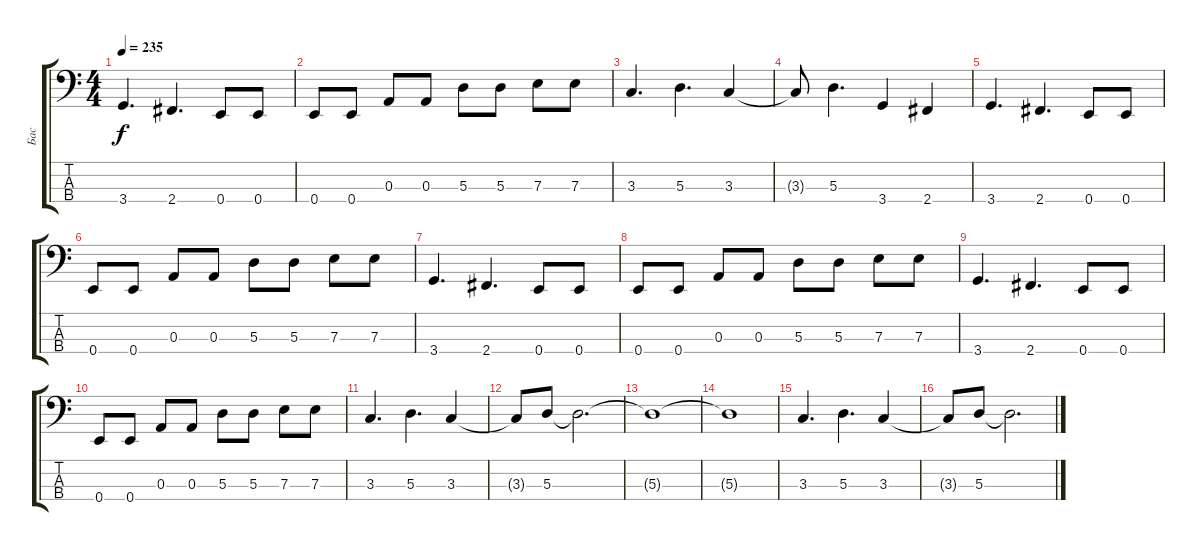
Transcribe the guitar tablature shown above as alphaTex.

\track ("Бас" "Бас") {instrument electricbassfinger}
\staff {score tabs}
\tuning (G2 D2 A1 E1) {hide}
\ts (4 4)
\tempo 235
\clef f4
\ks c
3.4.4{d dy f} 2.4.4{d} 0.4.8 0.4.8 |
0.4.8 0.4.8 0.3.8 0.3.8 5.3.8 5.3.8 7.3.8 7.3.8 |
3.3.4{d} 5.3.4{d} 3.3.4 |
3.3{t}.8 5.3.4{d} 3.4.4 2.4.4 |
3.4.4{d} 2.4.4{d} 0.4.8 0.4.8 |
0.4.8 0.4.8 0.3.8 0.3.8 5.3.8 5.3.8 7.3.8 7.3.8 |
3.4.4{d} 2.4.4{d} 0.4.8 0.4.8 |
0.4.8 0.4.8 0.3.8 0.3.8 5.3.8 5.3.8 7.3.8 7.3.8 |
3.4.4{d} 2.4.4{d} 0.4.8 0.4.8 |
0.4.8 0.4.8 0.3.8 0.3.8 5.3.8 5.3.8 7.3.8 7.3.8 |
3.3.4{d} 5.3.4{d} 3.3.4 |
3.3{t}.8 5.3.8 5.3{t}.2{d} |
5.3{t}.1 |
5.3{t}.1 |
3.3.4{d} 5.3.4{d} 3.3.4 |
3.3{t}.8 5.3.8 5.3{t}.2{d}
